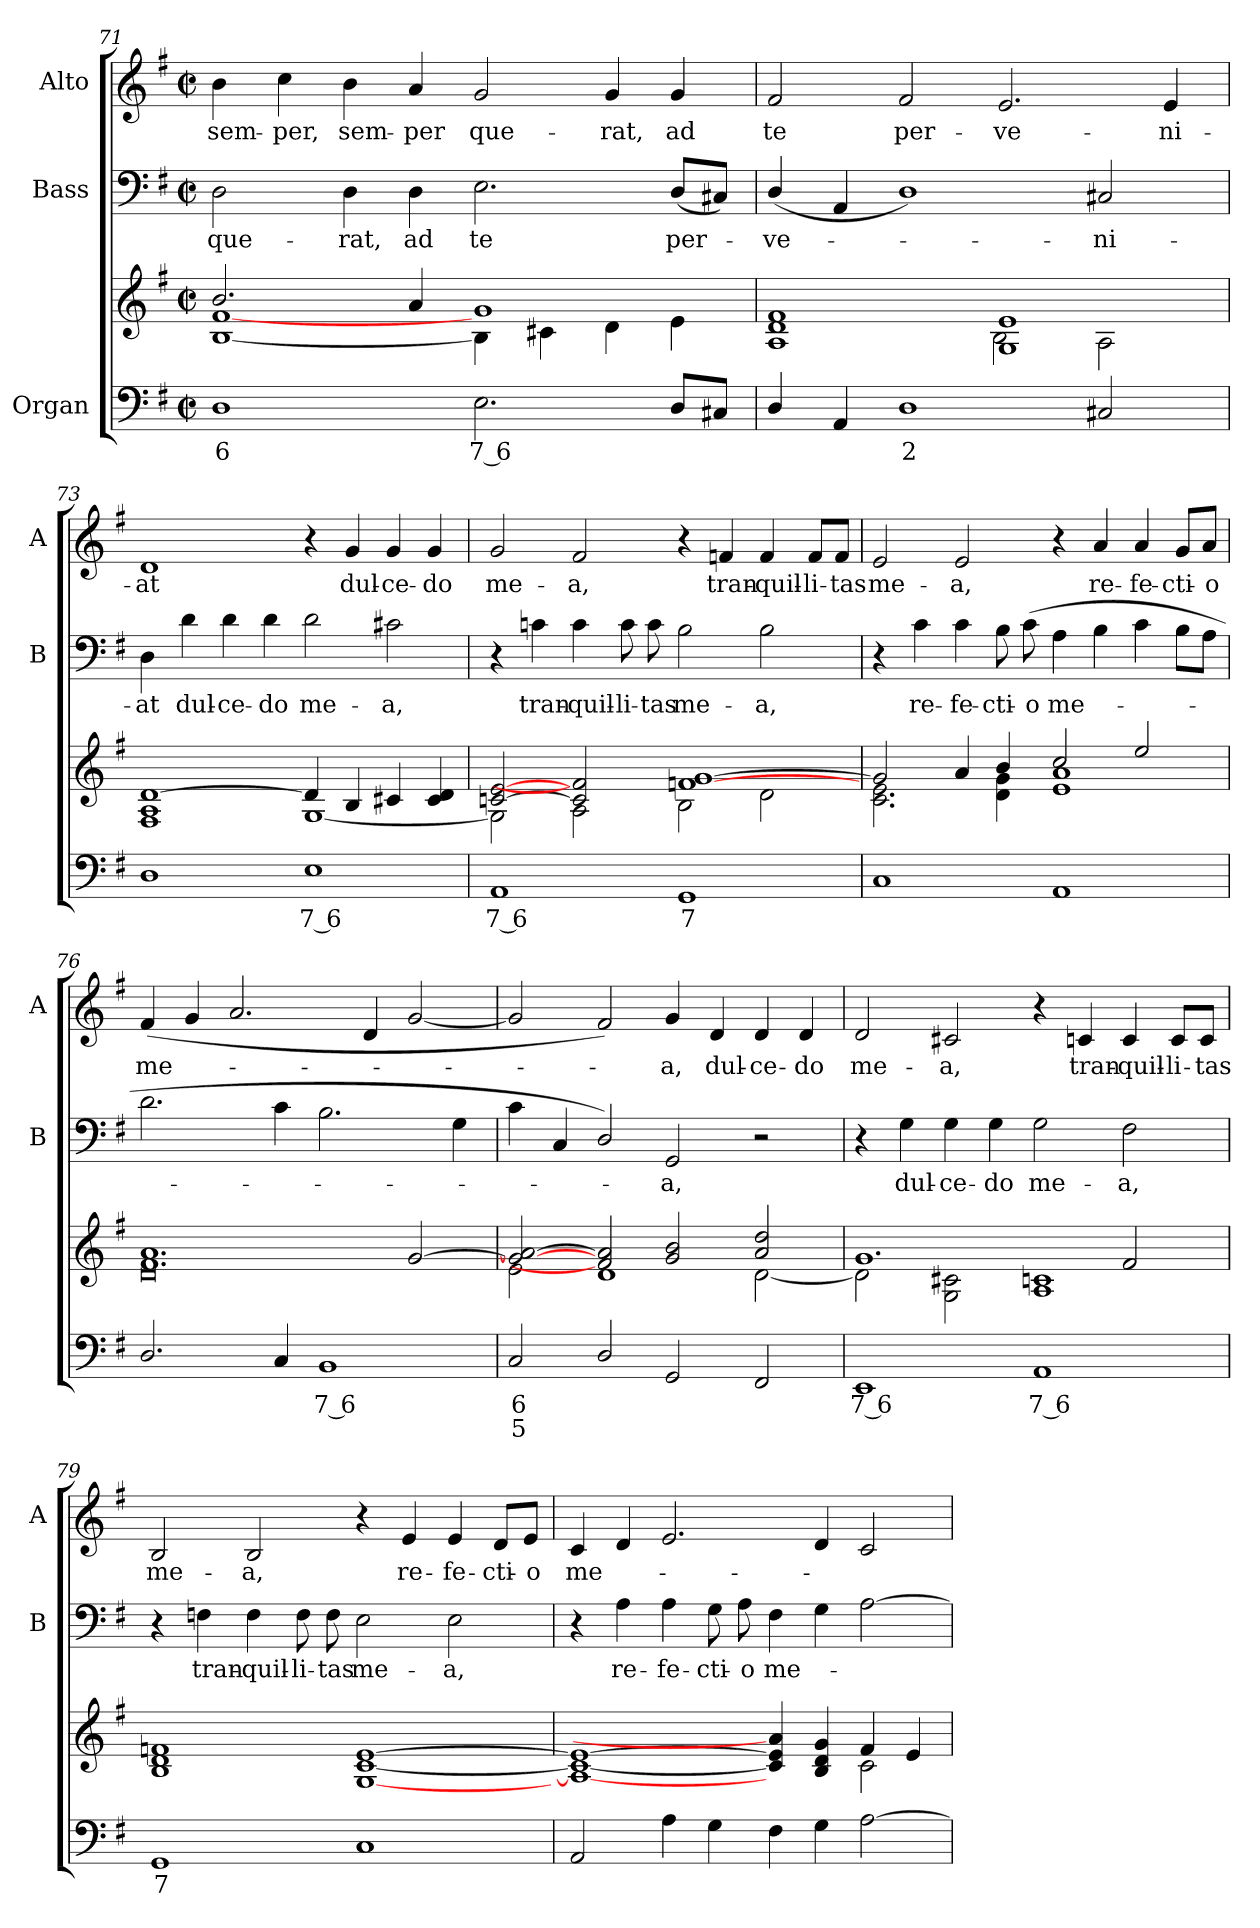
**kern	**text	**text	**kern	**kern	**text	**kern	**text
*part3	*part3	*part3	*part3	*part2	*part2	*part1	*part1
*staff4	*staff4	*staff4	*staff3	*staff2	*staff2	*staff1	*staff1
*I"Organ	*	*	*	*I"Bass	*	*I"Alto	*
*	*	*	*	*I'B	*	*I'A	*
!!LO:LB:g=z
*clefF4	*	*	*clefG2	*clefF4	*	*clefG2	*
*k[f#]	*	*	*k[f#]	*k[f#]	*	*k[f#]	*
*G:	*	*	*G:	*G:	*	*G:	*
*M4/2	*	*	*M4/2	*M4/2	*	*M4/2	*
*met(c|)	*	*	*met(c|)	*met(c|)	*	*met(c|)	*
=71	=71	=71	=71	=71	=71	=71	=71
!	!LO:LY:b	!	!	!	!LO:LY:b	!	!LO:LY:b
*	*	*	*^	*	*	*	*
1D	6	.	2.b/	[1B\ [1f#\	2D	que-	4b	sem-
!	!	!	!	!	!	!	!	!LO:LY:b
.	.	.	.	.	.	.	4cc	-per,
!	!	!	!	!	!	!LO:LY:b	!	!LO:LY:b
.	.	.	.	.	4D	-rat,	4b	sem-
!	!	!	!	!	!	!LO:LY:b	!	!LO:LY:b
.	.	.	4a/	.	4D	ad	4a	-per
!	!LO:LY:b	!	!	!	!	!LO:LY:b	!	!LO:LY:b
2.E	7 6	.	1g/	4B\]	2.E	te	2g	que-
.	.	.	.	4c#X\	.	.	.	.
!	!	!	!	!	!	!	!	!LO:LY:b
.	.	.	.	4d\	.	.	4g	-rat,
!	!	!	!	!	!	!LO:LY:b	!	!LO:LY:b
8DL	.	.	.	4e\	(<8DL	per-	4g	ad
8C#XJ	.	.	.	.	8C#XJ)	.	.	.
=72	=72	=72	=72	=72	=72	=72	=72	=72
!	!	!	!	!	!	!LO:LY:b	!	!LO:LY:b
4D/	.	.	1A/ 1d/ 1f#/	2ryy	(<4D/	ve-	2f#	te
4AA	.	.	.	.	4AA	.	.	.
!	!LO:LY:b	!	!	!	!	!	!	!LO:LY:b
1D	2	.	.	2ryy	1D/)	.	2f#	per-
!	!	!	!	!	!	!	!	!LO:LY:b
.	.	.	1G/ 1e/	2B\	.	.	2.e	-ve-
!	!	!	!	!	!	!LO:LY:b	!	!
2C#X	.	.	.	2A\	2C#X	ni-	.	.
!	!	!	!	!	!	!	!	!LO:LY:b
.	.	.	.	.	.	.	4e	-ni-
=73	=73	=73	=73	=73	=73	=73	=73	=73
!	!	!	!	!	!	!LO:LY:b	!	!LO:LY:b
1D	.	.	[1d/	1F#\ 1A\	4D	-at	1d	-at
!	!	!	!	!	!	!LO:LY:b	!	!
.	.	.	.	.	4d	dul-	.	.
!	!	!	!	!	!	!LO:LY:b	!	!
.	.	.	.	.	4d	-ce-	.	.
!	!	!	!	!	!	!LO:LY:b	!	!
.	.	.	.	.	4d	-do	.	.
!	!LO:LY:b	!	!	!	!	!LO:LY:b	!	!
1E	7 6	.	4d/]	[1G\	2d	me-	4r	.
!	!	!	!	!	!	!	!	!LO:LY:b
.	.	.	4B/	.	.	.	4g	dul-
!	!	!	!	!	!	!LO:LY:b	!	!LO:LY:b
.	.	.	4c#X/	.	2c#X	-a,	4g	-ce-
!	!	!	!	!	!	!	!	!LO:LY:b
.	.	.	4c#/ 4d/	.	.	.	4g	-do
=74	=74	=74	=74	=74	=74	=74	=74	=74
!	!LO:LY:b	!	!	!	!	!	!	!LO:LY:b
1AA	7 6	.	[2cn/ [2e/	2G\]	4r	.	2g	me-
!	!	!	!	!	!	!LO:LY:b	!	!
.	.	.	.	.	4cn	tran-	.	.
!	!	!	!	!	!	!LO:LY:b	!	!LO:LY:b
.	.	.	2c/] 2f#/]	2A\	4c	-quil-	2f#	-a,
!	!	!	!	!	!	!LO:LY:b	!	!
.	.	.	.	.	8c	-li-	.	.
!	!	!	!	!	!	!LO:LY:b	!	!
.	.	.	.	.	8c	-tas	.	.
!	!LO:LY:b	!	!	!	!	!LO:LY:b	!	!
1GG	7	.	[1fn/ [1g/	2B\	2B	me-	4r	.
!	!	!	!	!	!	!	!	!LO:LY:b
.	.	.	.	.	.	.	4fn	tran-
!	!	!	!	!	!	!LO:LY:b	!	!LO:LY:b
.	.	.	.	2d\	2B	-a,	4f	-quil-
!	!	!	!	!	!	!	!	!LO:LY:b
.	.	.	.	.	.	.	8f/L	-li-
!	!	!	!	!	!	!	!	!LO:LY:b
.	.	.	.	.	.	.	8f/J	-tas
!!LO:LB:g=z
=75	=75	=75	=75	=75	=75	=75	=75	=75
!	!	!	!	!	!	!	!	!LO:LY:b
1C	.	.	2g/]	2.c\ 2.e\	4r	.	2e	me-
!	!	!	!	!	!	!LO:LY:b	!	!
.	.	.	.	.	4c	re-	.	.
!	!	!	!	!	!	!LO:LY:b	!	!LO:LY:b
.	.	.	4a/	.	4c	-fe-	2e	-a,
!	!	!	!	!	!	!LO:LY:b	!	!
.	.	.	4b/	4d\ 4g\	8B	-cti-	.	.
!	!	!	!	!	!	!LO:LY:b	!	!
.	.	.	.	.	(>8c	-o	.	.
!	!	!	!	!	!	!LO:LY:b	!	!
1AA	.	.	2cc/	1e\ 1a\	4A	me-	4r	.
!	!	!	!	!	!	!	!	!LO:LY:b
.	.	.	.	.	4B	.	4a	re-
!	!	!	!	!	!	!	!	!LO:LY:b
.	.	.	2ee/	.	4c	.	4a	-fe-
!	!	!	!	!	!	!	!	!LO:LY:b
.	.	.	.	.	8BL	.	8g/L	-cti-
!	!	!	!	!	!	!	!	!LO:LY:b
.	.	.	.	.	8AJ	.	8a/J	-o
=76	=76	=76	=76	=76	=76	=76	=76	=76
!	!	!	!	!	!	!	!	!LO:LY:b
2.D/	.	.	1.f#/ 1.a/	0d\	2.d	.	(<4f#	me-
.	.	.	.	.	.	.	4g	.
.	.	.	.	.	.	.	2.a	.
4C	.	.	.	.	4c	.	.	.
!	!LO:LY:b	!	!	!	!	!	!	!
1BB	7 6	.	.	.	2.B	.	.	.
.	.	.	.	.	.	.	4d	.
.	.	.	[2g/	.	.	.	[2g	.
.	.	.	.	.	4G	.	.	.
=77	=77	=77	=77	=77	=77	=77	=77	=77
!	!LO:LY:b	!LO:LY:b	!	!	!	!	!	!
2C	6	5	2g/_ 2a/_	2e\	4c	.	2g]	.
.	.	.	.	.	4C	.	.	.
2D/	.	.	2f#/] 2a/]	1d\	2D/)	.	2f#)	.
!	!	!	!	!	!	!LO:LY:b	!	!LO:LY:b
2GG	.	.	2g/ 2b/	.	2GG	a,	4g	a,
!	!	!	!	!	!	!	!	!LO:LY:b
.	.	.	.	.	.	.	4d	dul-
!	!	!	!	!	!	!	!	!LO:LY:b
2FF#	.	.	2a/ 2dd/	[2d\	2r	.	4d	-ce-
!	!	!	!	!	!	!	!	!LO:LY:b
.	.	.	.	.	.	.	4d	-do
=78	=78	=78	=78	=78	=78	=78	=78	=78
!	!LO:LY:b	!	!	!	!	!	!	!LO:LY:b
1EE	7 6	.	1.g/	2d\]	4r	.	2d	me-
!	!	!	!	!	!	!LO:LY:b	!	!
.	.	.	.	.	4G	dul-	.	.
!	!	!	!	!	!	!LO:LY:b	!	!LO:LY:b
.	.	.	.	2G\ 2c#X\	4G	-ce-	2c#X	-a,
!	!	!	!	!	!	!LO:LY:b	!	!
.	.	.	.	.	4G	-do	.	.
!	!LO:LY:b	!	!	!	!	!LO:LY:b	!	!
1AA	7 6	.	.	1A\ 1cn\	2G	me-	4r	.
!	!	!	!	!	!	!	!	!LO:LY:b
.	.	.	.	.	.	.	4cn	tran-
!	!	!	!	!	!	!LO:LY:b	!	!LO:LY:b
.	.	.	2f#/	.	2F#	-a,	4c	-quil-
!	!	!	!	!	!	!	!	!LO:LY:b
.	.	.	.	.	.	.	8c/L	-li-
!	!	!	!	!	!	!	!	!LO:LY:b
.	.	.	.	.	.	.	8c/J	-tas
!!LO:LB:g=z
=79	=79	=79	=79	=79	=79	=79	=79	=79
!	!LO:LY:b	!	!	!	!	!	!	!LO:LY:b
1GG	7	.	1B/ 1d/ 1fn/	2ryy	4r	.	2B	me-
!	!	!	!	!	!	!LO:LY:b	!	!
.	.	.	.	.	4Fn	tran-	.	.
!	!	!	!	!	!	!LO:LY:b	!	!LO:LY:b
.	.	.	.	2ryy	4F	-quil-	2B	-a,
!	!	!	!	!	!	!LO:LY:b	!	!
.	.	.	.	.	8F	-li-	.	.
!	!	!	!	!	!	!LO:LY:b	!	!
.	.	.	.	.	8F	-tas	.	.
!	!	!	!	!	!	!LO:LY:b	!	!
1C	.	.	[1G/ [1c/ [1e/	2ryy	2E	me-	4r	.
!	!	!	!	!	!	!	!	!LO:LY:b
.	.	.	.	.	.	.	4e	re-
!	!	!	!	!	!	!LO:LY:b	!	!LO:LY:b
.	.	.	.	2ryy	2E	-a,	4e	-fe-
!	!	!	!	!	!	!	!	!LO:LY:b
.	.	.	.	.	.	.	8d/L	-cti-
!	!	!	!	!	!	!	!	!LO:LY:b
.	.	.	.	.	.	.	8e/J	-o
=80	=80	=80	=80	=80	=80	=80	=80	=80
!	!	!	!	!	!	!	!	!LO:LY:b
2AA	.	.	1A/_ 1c/_ 1e/_	2ryy	4r	.	4c	me-
!	!	!	!	!	!	!LO:LY:b	!	!
.	.	.	.	.	4A	re-	4d	.
!	!	!	!	!	!	!LO:LY:b	!	!
4A	.	.	.	2ryy	4A	-fe-	2.e	.
!	!	!	!	!	!	!LO:LY:b	!	!
4G	.	.	.	.	8G	-cti-	.	.
!	!	!	!	!	!	!LO:LY:b	!	!
.	.	.	.	.	8A	-o	.	.
!	!	!	!	!	!	!LO:LY:b	!	!
4F#	.	.	4c/] 4e/] 4a/]	2ryy	4F#	me-	.	.
4G	.	.	4B/ 4d/ 4g/	.	4G	.	4d	.
[2A	.	.	4f#/	2c\	[2A	.	2c/	.
.	.	.	4e/	.	.	.	.	.
*	*	*	*v	*v	*	*	*	*
=	=	=	=	=	=	=	=
*-	*-	*-	*-	*-	*-	*-	*-
